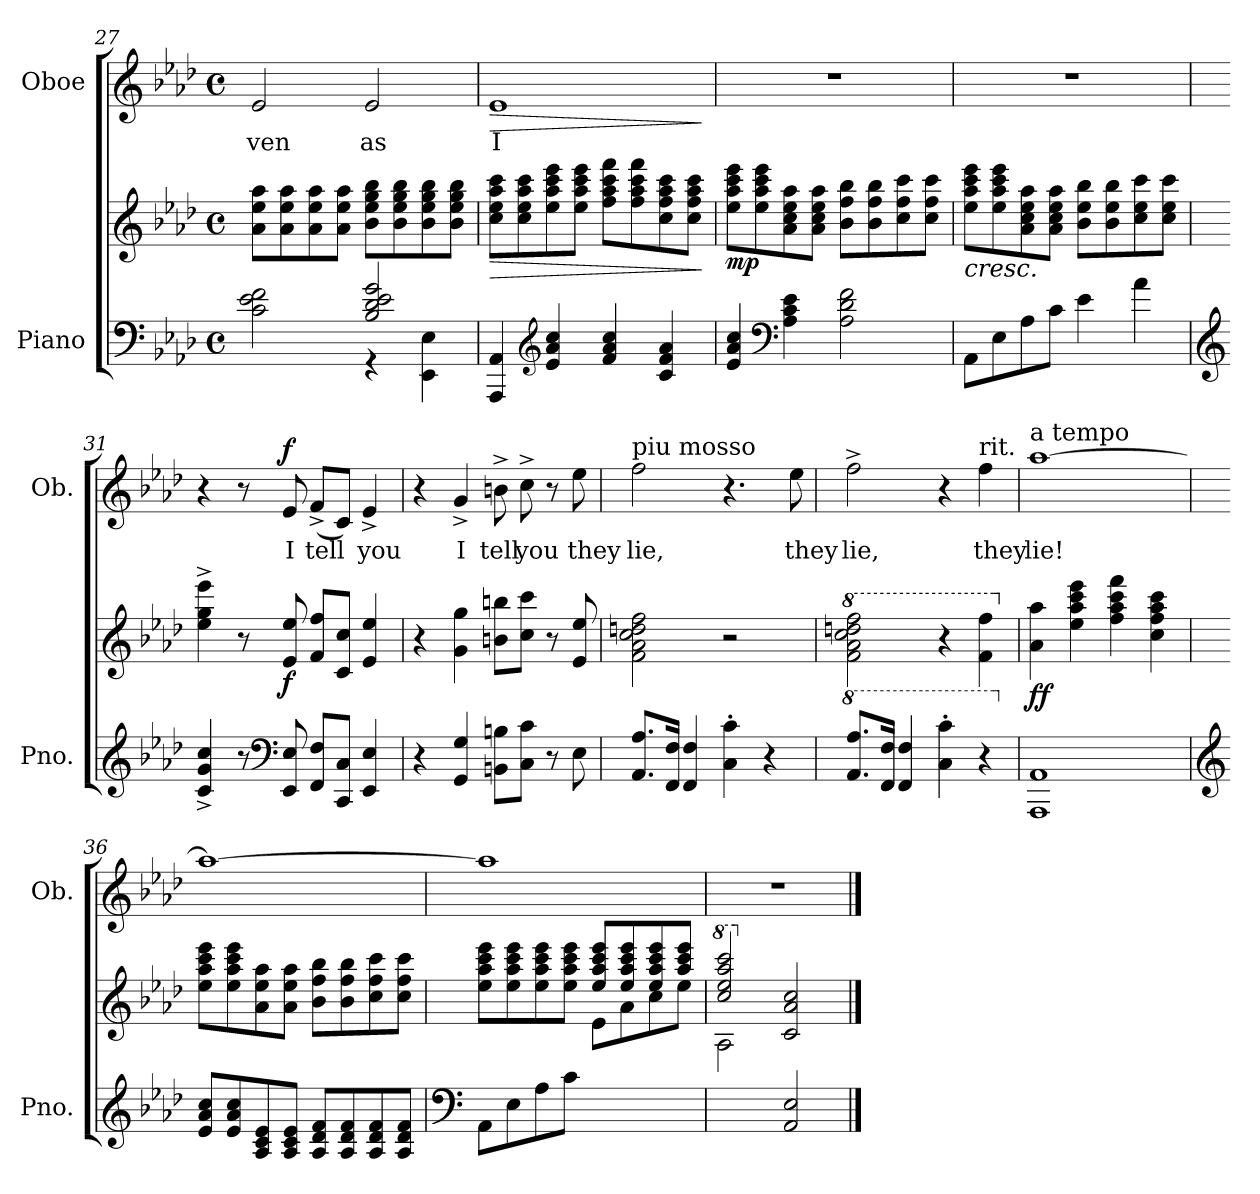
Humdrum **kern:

**kern	**kern	**dynam	**kern	**text	**dynam
*part2	*part2	*part2	*part1	*part1	*part1
*staff3	*staff2	*staff2/3	*staff1	*staff1	*staff1
*I"Piano	*	*	*I"Oboe	*	*
*I'Pno.	*	*	*I'Ob.	*	*
*clefF4	*clefG2	*	*clefG2	*	*
*k[b-e-a-d-]	*k[b-e-a-d-]	*	*k[b-e-a-d-]	*	*
*M4/4	*M4/4	*	*M4/4	*	*
*met(c)	*met(c)	*	*met(c)	*	*
=27	=27	=27	=27	=27	=27
*^	*	*	*	*	*
!	!	!	!	!	!LO:LY:b	!
2c\ 2e-\ 2f\	2ryy	8a-\ 8ee-\ 8aa-\L	.	2e-/	-ven	.
.	.	8a-\ 8ee-\ 8aa-\	.	.	.	.
.	.	8a-\ 8ee-\ 8aa-\	.	.	.	.
.	.	8a-\ 8ee-\ 8aa-\J	.	.	.	.
!	!	!	!	!	!LO:LY:b	!
2B-/ 2d-/ 2e-/ 2g/	4r	8b-\ 8ee-\ 8gg\ 8bb-\L	.	2e-/	as	.
.	.	8b-\ 8ee-\ 8gg\ 8bb-\	.	.	.	.
.	4EE-\ 4E-\	8b-\ 8ee-\ 8gg\ 8bb-\	.	.	.	.
.	.	8b-\ 8ee-\ 8gg\ 8bb-\J	.	.	.	.
*v	*v	*	*	*	*	*
!!LO:LB:g=z
=28	=28	=28	=28	=28	=28
!	!	!LO:HP:b	!	!LO:LY:b	!LO:HP:b
4AAA-/ 4AA-/	8cc\ 8ee-\ 8aa-\ 8ccc\L	>	1e-	I	>
.	8cc\ 8ee-\ 8aa-\ 8ccc\	.	.	.	.
*clefG2	*	*	*	*	*
4e-/ 4a-/ 4cc/	8ee-\ 8aa-\ 8ccc\ 8eee-\	.	.	.	.
.	8ee-\ 8aa-\ 8ccc\ 8eee-\J	.	.	.	.
4f/ 4a-/ 4cc/	8ff\ 8aa-\ 8ccc\ 8fff\L	.	.	.	.
.	8ff\ 8aa-\ 8ccc\ 8fff\	.	.	.	.
4c/ 4f/ 4a-/	8cc\ 8ff\ 8aa-\ 8ccc\	.	.	.	.
.	8cc\ 8ff\ 8aa-\ 8ccc\J	.	.	.	.
.	.	]	.	.	]
=29	=29	=29	=29	=29	=29
!	!	!LO:DY:b	!	!	!
4e-/ 4a-/ 4cc/	8ee-\ 8aa-\ 8ccc\ 8eee-\L	mp	1r	.	.
.	8ee-\ 8aa-\ 8ccc\ 8eee-\	.	.	.	.
*clefF4	*	*	*	*	*
4A-\ 4c\ 4e-\	8a-\ 8cc\ 8ee-\ 8aa-\	.	.	.	.
.	8a-\ 8cc\ 8ee-\ 8aa-\J	.	.	.	.
2A-\ 2d-\ 2f\	8b-\ 8ff\ 8bb-\L	.	.	.	.
.	8b-\ 8ff\ 8bb-\	.	.	.	.
.	8cc\ 8ff\ 8ccc\	.	.	.	.
.	8cc\ 8ff\ 8ccc\J	.	.	.	.
=30	=30	=30	=30	=30	=30
!	!LO:TX:b:i:t=cresc.	!	!	!	!
8AA-\L	8ee-\ 8aa-\ 8ccc\ 8eee-\L	.	1r	.	.
8E-\	8ee-\ 8aa-\ 8ccc\ 8eee-\	.	.	.	.
8A-\	8a-\ 8cc\ 8ee-\ 8aa-\	.	.	.	.
8c\J	8a-\ 8cc\ 8ee-\ 8aa-\J	.	.	.	.
4e-\	8b-\ 8ee-\ 8bb-\L	.	.	.	.
.	8b-\ 8ee-\ 8bb-\	.	.	.	.
4a-\	8cc\ 8ee-\ 8ccc\	.	.	.	.
.	8cc\ 8ee-\ 8ccc\J	.	.	.	.
=31	=31	=31	=31	=31	=31
*clefG2	*	*	*	*	*
4c/^ 4g/^ 4cc/^	4ee-\^ 4gg\^ 4eee-\^	.	4r	.	.
8r	8r	.	8r	.	.
*clefF4	*	*	*	*	*
!	!	!LO:DY:b	!	!LO:LY:b	!LO:DY:a
8EE-/ 8E-/	8e-/ 8ee-/	f	8e-/	I	f
!	!	!	!	!LO:LY:b	!
8FF/ 8F/L	8f/ 8ff/L	.	(8f^/L	tell	.
8CC/ 8C/J	8c/ 8cc/J	.	8c/J)	.	.
!	!	!	!	!LO:LY:b	!
4EE-/ 4E-/	4e-/ 4ee-/	.	4e-^/	you	.
!!LO:PB:g=z
=32	=32	=32	=32	=32	=32
4r	4r	.	4r	.	.
!	!	!	!	!LO:LY:b	!
4GG/ 4G/	4g\ 4gg\	.	4g^/	I	.
!	!	!	!	!LO:LY:b	!
8BBn\ 8Bn\L	8bn\ 8bbn\L	.	8bn^\	tell	.
!	!	!	!	!LO:LY:b	!
8C\ 8c\J	8cc\ 8ccc\J	.	8cc^\	you	.
8r	8r	.	8r	.	.
!	!	!	!	!LO:LY:b	!
8E-\	8e-/ 8ee-/	.	8ee-\	they	.
=33	=33	=33	=33	=33	=33
!	!	!	!LO:TX:a:t=piu mosso	!	!
!	!	!	!	!LO:LY:b	!
8.AA-/ 8.A-/L	2f\ 2a-\ 2cc\ 2ddn\ 2ff\	.	2ff\	lie,	.
16FF/ 16F/Jk	.	.	.	.	.
4FF/ 4F/	.	.	.	.	.
4C\' 4c\'	2r	.	4.r	.	.
4r	.	.	.	.	.
!	!	!	!	!LO:LY:b	!
.	.	.	8ee-\	they	.
=34	=34	=34	=34	=34	=34
*8va	*	*	*	*	*
*	*8va	*	*	*	*
!	!	!	!	!LO:LY:b	!
8.A-/ 8.a-/L	2ff\ 2aa-\ 2ccc\ 2dddn\ 2fff\	.	2ff^\	lie,	.
16F/ 16f/Jk	.	.	.	.	.
4F/ 4f/	.	.	.	.	.
4c\' 4cc\'	4r	.	4r	.	.
!	!	!	!LO:TX:a:t=rit.	!	!
!	!	!	!	!LO:LY:b	!
4r	4ff\ 4fff\	.	4ff\	they	.
=35	=35	=35	=35	=35	=35
*X8va	*	*	*	*	*
*	*X8va	*	*	*	*
!	!	!	!LO:TX:a:t=a tempo	!	!
!	!	!LO:DY:b	!	!LO:LY:b	!
1AAA- 1AA-	4a-\ 4aa-\	ff	[1aa-	lie!	.
.	4ee-\ 4aa-\ 4ccc\ 4eee-\	.	.	.	.
.	4ff\ 4aa-\ 4ccc\ 4fff\	.	.	.	.
.	4cc\ 4ff\ 4aa-\ 4ccc\	.	.	.	.
!!LO:LB:g=z
=36	=36	=36	=36	=36	=36
*clefG2	*	*	*	*	*
8e-/ 8a-/ 8cc/L	8ee-\ 8aa-\ 8ccc\ 8eee-\L	.	1aa-_	.	.
8e-/ 8a-/ 8cc/	8ee-\ 8aa-\ 8ccc\ 8eee-\	.	.	.	.
8A-/ 8c/ 8e-/	8a-\ 8ee-\ 8aa-\	.	.	.	.
8A-/ 8c/ 8e-/J	8a-\ 8ee-\ 8aa-\J	.	.	.	.
8A-/ 8d-/ 8f/L	8b-\ 8ff\ 8bb-\L	.	.	.	.
8A-/ 8d-/ 8f/	8b-\ 8ff\ 8bb-\	.	.	.	.
8A-/ 8d-/ 8f/	8cc\ 8ff\ 8ccc\	.	.	.	.
8A-/ 8d-/ 8f/J	8cc\ 8ff\ 8ccc\J	.	.	.	.
=37	=37	=37	=37	=37	=37
*clefF4	*	*	*	*	*
*	*^	*	*	*	*
(<8AA-\L	8ee-\ 8aa-\ 8ccc\ 8eee-\L	2ryy	.	1aa-]	.	.
8E-\	8ee-\ 8aa-\ 8ccc\ 8eee-\	.	.	.	.	.
8A-\	8ee-\ 8aa-\ 8ccc\ 8eee-\	.	.	.	.	.
8c\J	8ee-\ 8aa-\ 8ccc\ 8eee-\J	.	.	.	.	.
2ryy	8ee-/ 8aa-/ 8ccc/ 8eee-/L	8e-\L	.	.	.	.
.	8ee-/ 8aa-/ 8ccc/ 8eee-/	8a-\	.	.	.	.
.	8ee-/ 8aa-/ 8ccc/ 8eee-/	8cc\	.	.	.	.
.	8aa-/ 8ccc/ 8eee-/J	8ee-\J)	.	.	.	.
=38	=38	=38	=38	=38	=38	=38
*	*8va	*	*	*	*	*
2ryy	2ccc/ 2eee-/ 2aaa-/ 2cccc/	2a-\	.	1r	.	.
*	*X8va	*	*	*	*	*
2AA-/ 2E-/	2c/ 2a-/ 2cc/	2ryy	.	.	.	.
*	*v	*v	*	*	*	*
==	==	==	==	==	==
*-	*-	*-	*-	*-	*-
